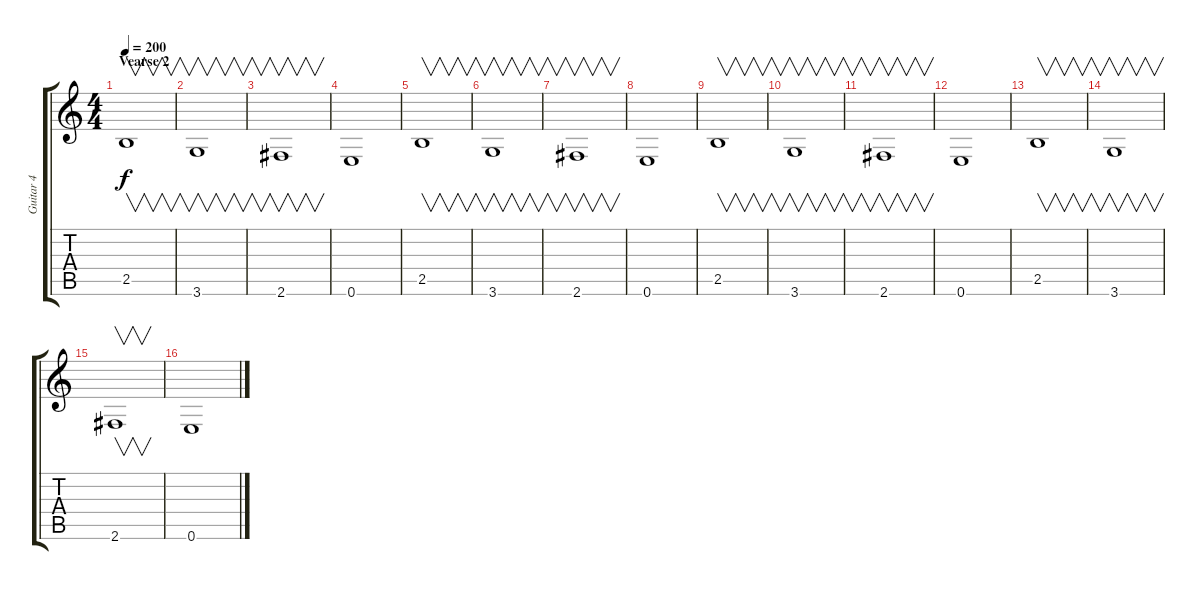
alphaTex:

\track ("Guitar 4" "Guitar 4") {instrument distortionguitar}
\staff {score tabs}
\tuning (E4 B3 G3 D3 A2 E2) {hide}
\ts (4 4)
\section ("" "Vearse 2")
\tempo 200
\clef g2
\ks c
2.5.1{v dy f} |
3.6.1{v} |
2.6.1{v} |
0.6.1 |
2.5.1{v} |
3.6.1{v} |
2.6.1{v} |
0.6.1 |
2.5.1{v} |
3.6.1{v} |
2.6.1{v} |
0.6.1 |
2.5.1{v} |
3.6.1{v} |
2.6.1{v} |
0.6.1
